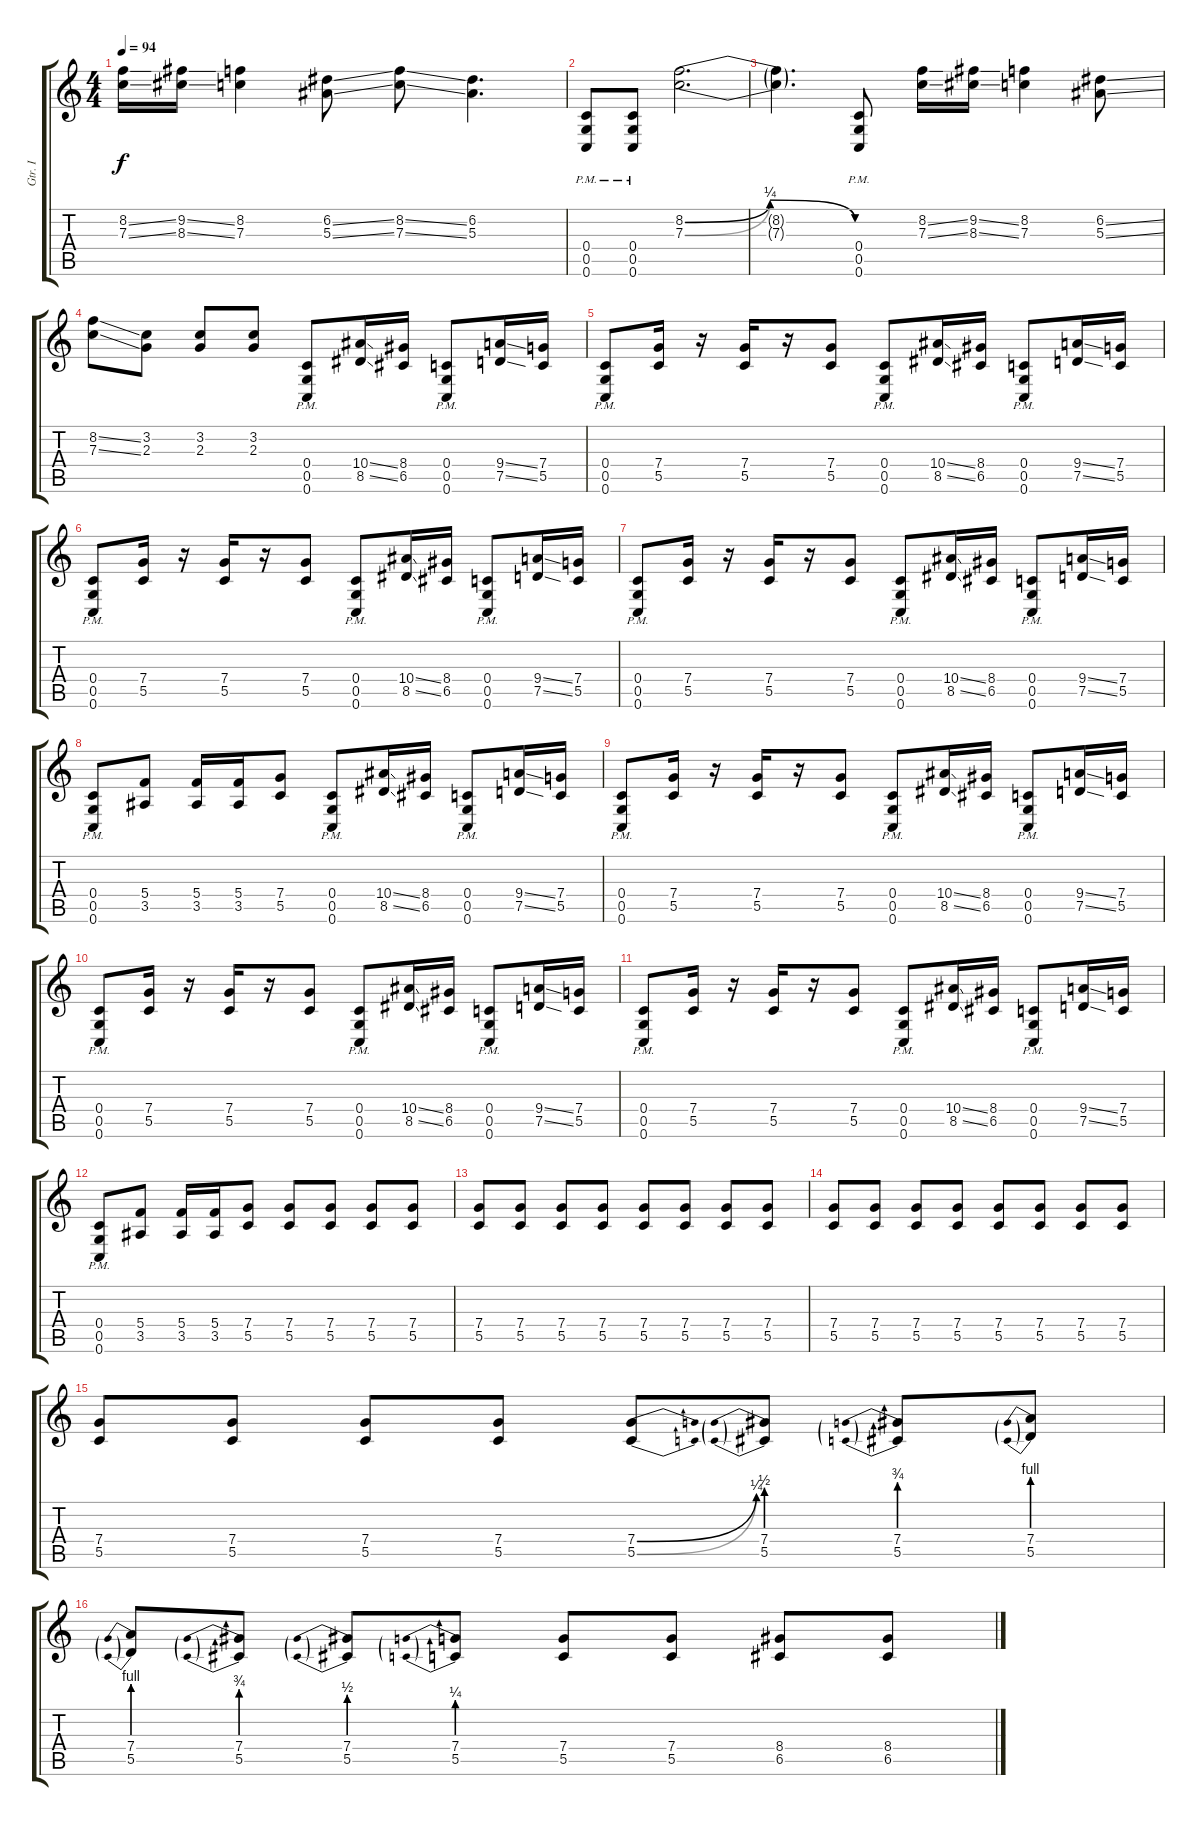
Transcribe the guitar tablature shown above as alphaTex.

\track ("Gtr. I" "Gtr. I") {instrument overdrivenguitar}
\staff {score tabs}
\tuning (D4 A3 F3 C3 G2 C2) {hide}
\ts (4 4)
\tempo 94
\clef g2
\ks c
(8.2{ss} 7.3{ss}).16{dy f} (9.2{ss} 8.3{ss}).16 (8.2 7.3).4 (6.2{ss} 5.3{ss}).8 (8.2{ss} 7.3{ss}).8 (6.2 5.3).4{d} |
(0.4{pm} 0.5{pm} 0.6{pm}).8 (0.4{pm} 0.5{pm} 0.6{pm}).8 (8.2{be (bendrelease 0 0 15 1 45 1 60 0)} 7.3{be (bendrelease 0 0 15 1 45 1 60 0)}).2{d} |
(8.2{t} 7.3{t}).4{d} (0.4{pm} 0.5{pm} 0.6{pm}).8 (8.2{ss} 7.3{ss}).16 (9.2{ss} 8.3{ss}).16 (8.2 7.3).4 (6.2{ss} 5.3{ss}).8 |
(8.2{ss} 7.3{ss}).8 (3.2 2.3).8 (3.2 2.3).8 (3.2 2.3).8 (0.4{pm} 0.5{pm} 0.6{pm}).8 (10.4{ss} 8.5{ss}).16 (8.4 6.5).16 (0.4{pm} 0.5{pm} 0.6{pm}).8 (9.4{ss} 7.5{ss}).16 (7.4 5.5).16 |
(0.4{pm} 0.5{pm} 0.6{pm}).8 (7.4 5.5).16 r.16 (7.4 5.5).16 r.16 (7.4 5.5).8 (0.4{pm} 0.5{pm} 0.6{pm}).8 (10.4{ss} 8.5{ss}).16 (8.4 6.5).16 (0.4{pm} 0.5{pm} 0.6{pm}).8 (9.4{ss} 7.5{ss}).16 (7.4 5.5).16 |
(0.4{pm} 0.5{pm} 0.6{pm}).8 (7.4 5.5).16 r.16 (7.4 5.5).16 r.16 (7.4 5.5).8 (0.4{pm} 0.5{pm} 0.6{pm}).8 (10.4{ss} 8.5{ss}).16 (8.4 6.5).16 (0.4{pm} 0.5{pm} 0.6{pm}).8 (9.4{ss} 7.5{ss}).16 (7.4 5.5).16 |
(0.4{pm} 0.5{pm} 0.6{pm}).8 (7.4 5.5).16 r.16 (7.4 5.5).16 r.16 (7.4 5.5).8 (0.4{pm} 0.5{pm} 0.6{pm}).8 (10.4{ss} 8.5{ss}).16 (8.4 6.5).16 (0.4{pm} 0.5{pm} 0.6{pm}).8 (9.4{ss} 7.5{ss}).16 (7.4 5.5).16 |
(0.4{pm} 0.5{pm} 0.6{pm}).8 (5.4 3.5).8 (5.4 3.5).16 (5.4 3.5).16 (7.4 5.5).8 (0.4{pm} 0.5{pm} 0.6{pm}).8 (10.4{ss} 8.5{ss}).16 (8.4 6.5).16 (0.4{pm} 0.5{pm} 0.6{pm}).8 (9.4{ss} 7.5{ss}).16 (7.4 5.5).16 |
(0.4{pm} 0.5{pm} 0.6{pm}).8 (7.4 5.5).16 r.16 (7.4 5.5).16 r.16 (7.4 5.5).8 (0.4{pm} 0.5{pm} 0.6{pm}).8 (10.4{ss} 8.5{ss}).16 (8.4 6.5).16 (0.4{pm} 0.5{pm} 0.6{pm}).8 (9.4{ss} 7.5{ss}).16 (7.4 5.5).16 |
(0.4{pm} 0.5{pm} 0.6{pm}).8 (7.4 5.5).16 r.16 (7.4 5.5).16 r.16 (7.4 5.5).8 (0.4{pm} 0.5{pm} 0.6{pm}).8 (10.4{ss} 8.5{ss}).16 (8.4 6.5).16 (0.4{pm} 0.5{pm} 0.6{pm}).8 (9.4{ss} 7.5{ss}).16 (7.4 5.5).16 |
(0.4{pm} 0.5{pm} 0.6{pm}).8 (7.4 5.5).16 r.16 (7.4 5.5).16 r.16 (7.4 5.5).8 (0.4{pm} 0.5{pm} 0.6{pm}).8 (10.4{ss} 8.5{ss}).16 (8.4 6.5).16 (0.4{pm} 0.5{pm} 0.6{pm}).8 (9.4{ss} 7.5{ss}).16 (7.4 5.5).16 |
(0.4{pm} 0.5{pm} 0.6{pm}).8 (5.4 3.5).8 (5.4 3.5).16 (5.4 3.5).16 (7.4 5.5).8 (7.4 5.5).8 (7.4 5.5).8 (7.4 5.5).8 (7.4 5.5).8 |
(7.4 5.5).8 (7.4 5.5).8 (7.4 5.5).8 (7.4 5.5).8 (7.4 5.5).8 (7.4 5.5).8 (7.4 5.5).8 (7.4 5.5).8 |
(7.4 5.5).8 (7.4 5.5).8 (7.4 5.5).8 (7.4 5.5).8 (7.4 5.5).8 (7.4 5.5).8 (7.4 5.5).8 (7.4 5.5).8 |
(7.4 5.5).8 (7.4 5.5).8 (7.4 5.5).8 (7.4 5.5).8 (7.4{be (bend 0 0 60 1)} 5.5{be (bend 0 0 60 1)}).8 (7.4{be (prebend 0 2 60 2)} 5.5{be (prebend 0 2 60 2)}).8 (7.4{be (prebend 0 3 60 3)} 5.5{be (prebend 0 3 60 3)}).8 (7.4{be (prebend 0 4 60 4)} 5.5{be (prebend 0 4 60 4)}).8 |
(7.4{be (prebend 0 4 60 4)} 5.5{be (prebend 0 4 60 4)}).8 (7.4{be (prebend 0 3 60 3)} 5.5{be (prebend 0 3 60 3)}).8 (7.4{be (prebend 0 2 60 2)} 5.5{be (prebend 0 2 60 2)}).8 (7.4{be (prebend 0 1 60 1)} 5.5{be (prebend 0 1 60 1)}).8 (7.4 5.5).8 (7.4 5.5).8 (8.4 6.5).8 (8.4 6.5).8
